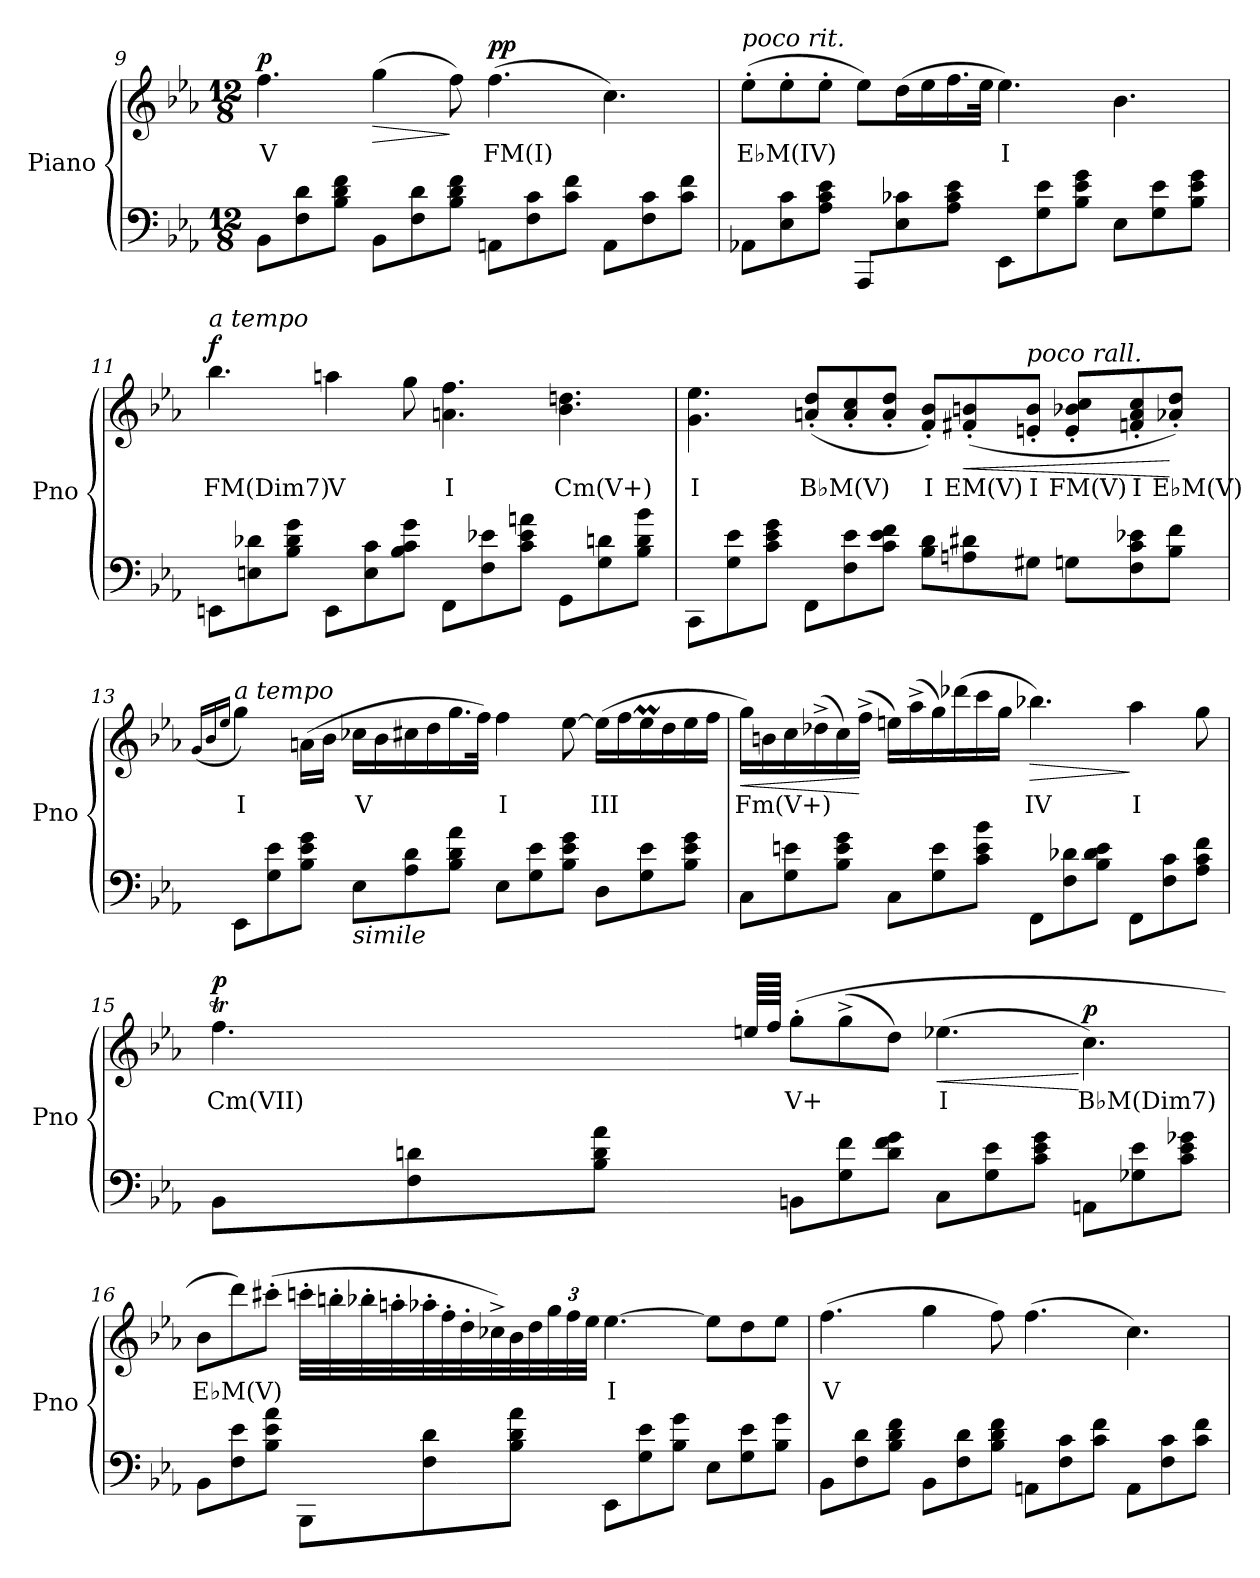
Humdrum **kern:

**kern	**kern	**text	**dynam
*part1	*part1	*part1	*part1
*staff2	*staff1	*staff1	*staff1/2
*I"Piano	*	*	*
*I'Pno	*	*	*
*clefF4	*clefG2	*	*
*k[b-e-a-]	*k[b-e-a-]	*	*
*M12/8	*M12/8	*	*
=9	=9	=9	=9
!	!	!LO:LY:b	!LO:DY:b
8BB-\L	4.ff\	V	p
8F\ 8d\	.	.	.
8B-\ 8d\ 8f\J	.	.	.
!	!	!	!LO:HP:b
8BB-\L	(>4gg\	.	>
8F\ 8d\	.	.	.
8B-\ 8d\ 8f\J	8ff\)	.	]
!	!	!LO:LY:b	!LO:DY:b
8AAn\L	(>4.ff\	FM(I)	pp
8F\ 8c\	.	.	.
8c\ 8f\J	.	.	.
8AA\L	4.cc\)	.	.
8F\ 8c\	.	.	.
8c\ 8f\J	.	.	.
=10	=10	=10	=10
!	!LO:TX:a:i:t=poco rit.	!	!
!	!	!LO:LY:b	!
8AA-X\L	(>8ee-'\L	E♭M(IV)	.
8E-\ 8c\	8ee-'\	.	.
8A-\ 8c\ 8e-\J	8ee-'\J	.	.
8AAA-/L	8ee-\L)	.	.
8E-\ 8c-X\	(>16dd\L	.	.
.	16ee-\	.	.
8A-\ 8c-\ 8e-\J	16.ff\	.	.
.	32ee-\JJk	.	.
!	!	!LO:LY:b	!
8EE-\L	4.ee-\)	I	.
8G\ 8e-\	.	.	.
8B-\ 8e-\ 8g\J	.	.	.
8E-\L	4.b-\	.	.
8G\ 8e-\	.	.	.
8B-\ 8e-\ 8g\J	.	.	.
!!LO:PB:g=z
=11	=11	=11	=11
!	!LO:TX:a:i:t=a tempo	!	!
!	!	!LO:LY:b	!LO:DY:b
8EEn\L	4.bb-\	FM(Dim7)	f
8En\ 8d-X\	.	.	.
8B-\ 8d-\ 8g\J	.	.	.
!	!	!LO:LY:b	!
8EE\L	4aan\	V	.
8E\ 8c\	.	.	.
8B-\ 8c\ 8g\J	8gg\	.	.
!	!	!LO:LY:b	!
8FF\L	4.an\ 4.ff\	I	.
8F\ 8e-X\	.	.	.
8c\ 8e-\ 8an\J	.	.	.
!	!	!LO:LY:b	!
8GG\L	4.b-\ 4.ddn\	Cm(V+)	.
8G\ 8dn\	.	.	.
8B-\ 8d\ 8b-\J	.	.	.
=12	=12	=12	=12
!	!	!LO:LY:b	!
8CC\L	4.g\ 4.ee-\	I	.
8G\ 8e-\	.	.	.
8c\ 8e-\ 8g\J	.	.	.
!	!	!LO:LY:b	!
8FF\L	(<8an/' 8dd/'L	B♭M(V)	.
8F\ 8e-\	8a/' 8cc/'	.	.
8c\ 8e-\ 8f\J	8a/' 8dd/'J	.	.
!	!	!LO:LY:b	!
8B-\ 8d\L	8f/' 8b-/'L)	I	.
!	!	!LO:LY:b	!LO:HP:b
8An\ 8d#X\	(<8f#X/' 8bn/'	EM(V)	<
!	!LO:TX:a:i:t=poco rall.	!	!
!	!	!LO:LY:b	!
8G#X\J	8en/' 8b/'J	I	.
!	!	!LO:LY:b	!
8Gn\L	8e/' 8b-X/' 8cc/'L	FM(V)	.
!	!	!LO:LY:b	!
8F\ 8c\ 8e-X\	8fn/' 8a/' 8cc/'	I	.
!	!	!LO:LY:b	!
8B-\ 8f\J	8a-X/' 8dd/'J)	E♭M(V)	[
!!LO:LB:g=z
=13	=13	=13	=13
.	(<16qg/LL	.	.
.	16qb-/	.	.
.	16qee-/JJ	.	.
!	!LO:TX:a:i:t=a tempo	!	!
!	!	!LO:LY:b	!LO:DY:b
!	!	!	!LO:DY:n=1:b
8EE-\L	4gg\)	I	p sfp
8G\ 8e-\	.	.	.
8B-\ 8e-\ 8g\J	(>16an\LL	.	.
.	16b-\JJ	.	.
!LO:TX:b:i:t=simile	!	!	!
!	!	!LO:LY:b	!
8E-\L	16cc-X\LL	V	.
.	16b-\	.	.
8A-\ 8d\	16cc#X\	.	.
.	16dd\	.	.
8B-\ 8d\ 8a-\J	16.gg\	.	.
.	32ff\JJk)	.	.
!	!	!LO:LY:b	!
8E-\L	4ff\	I	.
8G\ 8e-\	.	.	.
8B-\ 8e-\ 8g\J	[8ee-\	.	.
!	!	!LO:LY:b	!
8D\L	(>16ee-\LL]	III	.
.	16ff\	.	.
8G\ 8e-\	16ee-M\	.	.
.	16dd\	.	.
8B-\ 8e-\ 8g\J	16ee-\	.	.
.	16ff\JJ	.	.
=14	=14	=14	=14
!	!	!LO:LY:b	!LO:HP:b
8C\L	16gg\LL)	Fm(V+)	<
.	16bn\	.	.
8G\ 8en\	16cc\	.	.
.	(>16dd-X^\	.	.
8B-\ 8e\ 8g\J	16cc\)	.	.
.	(>16ff^\JJ	.	[
!	!	!	!LO:DY:b
8C\L	16een\LL)	.	other-dynamics
.	(>16aa-^\	.	.
8G\ 8e\	16gg\)	.	.
.	(>16ddd-X\	.	.
8c\ 8e\ 8b-\J	16ccc\	.	.
.	16gg\JJ	.	.
!	!	!LO:LY:b	!LO:HP:b
8FF\L	4.bb-X\)	IV	>
8F\ 8d-X\	.	.	.
8B-\ 8d-\ 8e\J	.	.	.
!	!	!LO:LY:b	!
8FF\L	4aa-\	I	]
8F\ 8c\	.	.	.
8A-\ 8c\ 8f\J	8gg\	.	.
!!LO:LB:g=z
=15	=15	=15	=15
!	!	!LO:LY:b	!LO:DY:b
*	*^	*	*
8BB-\L	4.ffT\	64gg!yy	Cm(VII)	p
.	.	64ff!yy	.	.
.	.	64gg!yy	.	.
.	.	64ff!yy	.	.
.	.	64gg!yy	.	.
.	.	64ff!yy	.	.
.	.	64gg!yy	.	.
.	.	64ff!yy	.	.
8F\ 8dn\	.	64gg!yy	.	.
.	.	64ff!yy	.	.
.	.	64gg!yy	.	.
.	.	64ff!yy	.	.
.	.	64gg!yy	.	.
.	.	64ff!yy	.	.
.	.	64gg!yy	.	.
.	.	64ff!yy	.	.
8B-\ 8d\ 8a-\J	.	64gg!yy	.	.
.	.	64ff!yy	.	.
.	.	64gg!yy	.	.
.	.	64ff!yy	.	.
.	.	64gg!yy	.	.
.	.	64ffTTT!yy	.	.
.	.	(>64een/LLLL	.	.
.	.	64ff/JJJJ	.	.
!	!	!	!LO:LY:b	!
8BBn\L	(8gg'\L	1ryy	V+	.
8G\ 8f\	(>8gg^\	.	.	.
8d\ 8f\ 8g\J	8dd\J)	.	.	.
!	!	!	!LO:LY:b	!LO:HP:b
8C\L	(>4.ee-X\	.	I	<
8G\ 8e-\	.	.	.	.
8c\ 8e-\ 8g\J	.	.	.	.
!	!	!	!LO:LY:b	!LO:DY:n=1:b
8AAn\L	4.cc\)	.	B♭M(Dim7)	[ p
8G-X\ 8e-\	.	.	.	.
8c\ 8e-\ 8g-X\J	.	8ryy	.	.
!!LO:LB:g=z
=16	=16	=16	=16	=16
!	!	!	!LO:LY:b	!
*	*v	*v	*	*
8BB-\L	8b-\L	E♭M(V)	.
8F\ 8e-\	8ddd\)	.	.
8B-\ 8e-\ 8a-\J	(>8ccc#X'\J	.	.
8BBB-\L	32cccn'\LLL	.	.
.	32bbn'\	.	.
.	32bb-X'\	.	.
.	32aan'\	.	.
8F\ 8d\	32aa-X'\	.	.
.	32ff'\	.	.
.	32dd'\	.	.
.	32cc-X^\)	.	.
8B-\ 8d\ 8a-\J	32b-\	.	.
.	32dd\	.	.
*	*Xbrackettup	*	*
.	48gg\	.	.
.	48ff\	.	.
.	48ee-\JJJ	.	.
!	!	!LO:LY:b	!
8EE-\L	[4.ee-\	I	.
8G\ 8e-\	.	.	.
8B-\ 8g\J	.	.	.
8E-\L	8ee-\L]	.	.
8G\ 8e-\	8dd\	.	.
8B-\ 8g\J	8ee-\J	.	.
!!LO:PB:g=z
=17	=17	=17	=17
!	!	!LO:LY:b	!
8BB-\L	(>4.ff\	V	.
8F\ 8d\	.	.	.
8B-\ 8d\ 8f\J	.	.	.
8BB-\L	4gg\	.	.
8F\ 8d\	.	.	.
8B-\ 8d\ 8f\J	8ff\)	.	.
8AAn\L	(>4.ff\	.	.
8F\ 8c\	.	.	.
8c\ 8f\J	.	.	.
8AA\L	4.cc\)	.	.
8F\ 8c\	.	.	.
8c\ 8f\J	.	.	.
=	=	=	=
*-	*-	*-	*-
